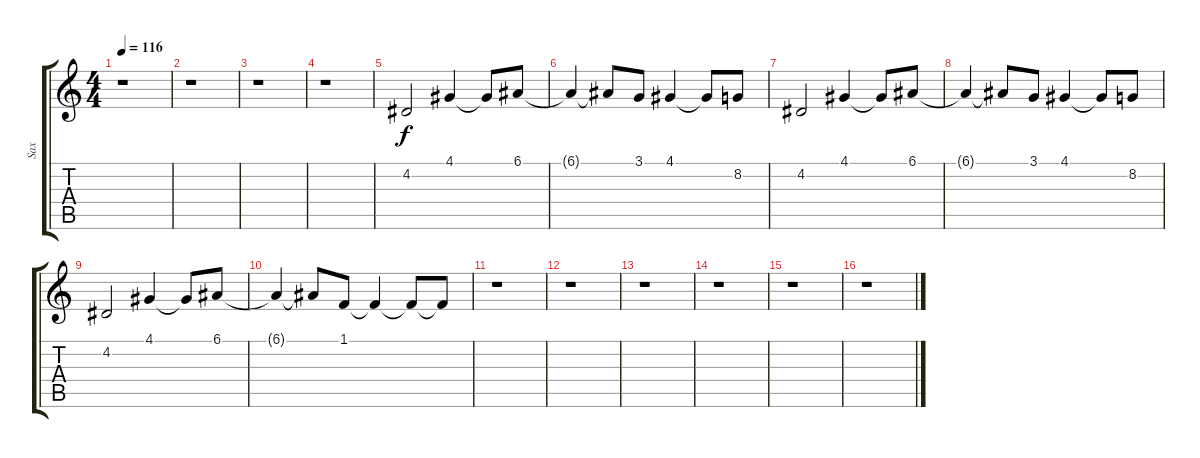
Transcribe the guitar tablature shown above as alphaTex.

\track ("Sax" "Sax") {instrument tenorsax}
\staff {score tabs}
\tuning (E4 B3 G3 D3 A2 E2) {hide}
\ts (4 4)
\tempo 116
\clef g2
\ks c
r.1{dy f} |
r.1 |
r.1 |
r.1 |
4.2.2{volume 12} 4.1.4 4.1{t}.8 6.1.8 |
6.1{t}.4 6.1{t}.8 3.1.8 4.1.4 4.1{t}.8 8.2.8 |
4.2.2 4.1.4 4.1{t}.8 6.1.8 |
6.1{t}.4 6.1{t}.8 3.1.8 4.1.4 4.1{t}.8 8.2.8 |
4.2.2 4.1.4 4.1{t}.8 6.1.8 |
6.1{t}.4 6.1{t}.8 1.1.8 1.1{t}.4 1.1{t}.8 1.1{t}.8 |
r.1 |
r.1 |
r.1 |
r.1 |
r.1 |
r.1
